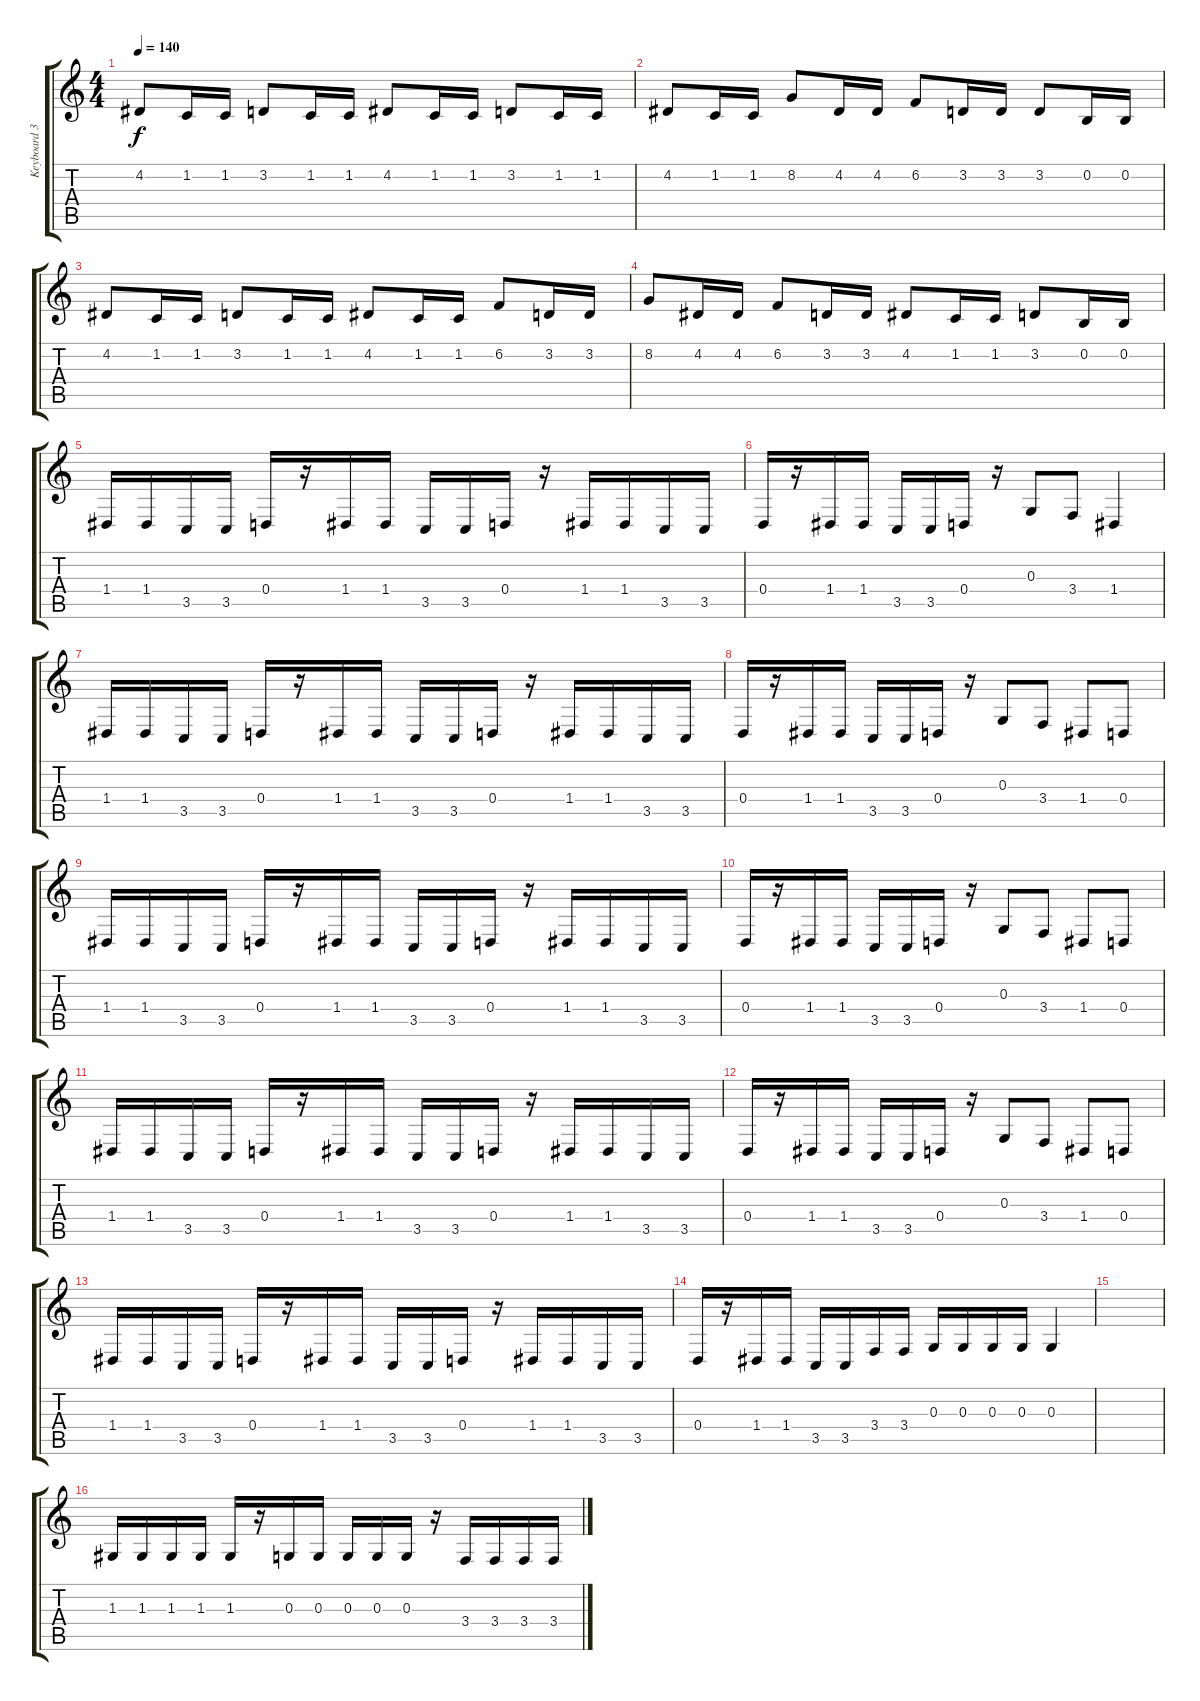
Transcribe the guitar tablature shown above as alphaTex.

\track ("Keyboard 3" "Keyboard 3") {instrument harpsichord}
\staff {score tabs}
\tuning (E4 B3 G3 D3 A2 E2) {hide}
\ts (4 4)
\tempo 140
\clef g2
\ks c
4.2.8{dy f} 1.2.16 1.2.16 3.2.8 1.2.16 1.2.16 4.2.8 1.2.16 1.2.16 3.2.8 1.2.16 1.2.16 |
4.2.8 1.2.16 1.2.16 8.2.8 4.2.16 4.2.16 6.2.8 3.2.16 3.2.16 3.2.8 0.2.16 0.2.16 |
4.2.8 1.2.16 1.2.16 3.2.8 1.2.16 1.2.16 4.2.8 1.2.16 1.2.16 6.2.8 3.2.16 3.2.16 |
8.2.8 4.2.16 4.2.16 6.2.8 3.2.16 3.2.16 4.2.8 1.2.16 1.2.16 3.2.8 0.2.16 0.2.16 |
1.4.16 1.4.16 3.5.16 3.5.16 0.4.16 r.16 1.4.16 1.4.16 3.5.16 3.5.16 0.4.16 r.16 1.4.16 1.4.16 3.5.16 3.5.16 |
0.4.16 r.16 1.4.16 1.4.16 3.5.16 3.5.16 0.4.16 r.16 0.3.8 3.4.8 1.4.4 |
1.4.16 1.4.16 3.5.16 3.5.16 0.4.16 r.16 1.4.16 1.4.16 3.5.16 3.5.16 0.4.16 r.16 1.4.16 1.4.16 3.5.16 3.5.16 |
0.4.16 r.16 1.4.16 1.4.16 3.5.16 3.5.16 0.4.16 r.16 0.3.8 3.4.8 1.4.8 0.4.8 |
1.4.16 1.4.16 3.5.16 3.5.16 0.4.16 r.16 1.4.16 1.4.16 3.5.16 3.5.16 0.4.16 r.16 1.4.16 1.4.16 3.5.16 3.5.16 |
0.4.16 r.16 1.4.16 1.4.16 3.5.16 3.5.16 0.4.16 r.16 0.3.8 3.4.8 1.4.8 0.4.8 |
1.4.16 1.4.16 3.5.16 3.5.16 0.4.16 r.16 1.4.16 1.4.16 3.5.16 3.5.16 0.4.16 r.16 1.4.16 1.4.16 3.5.16 3.5.16 |
0.4.16 r.16 1.4.16 1.4.16 3.5.16 3.5.16 0.4.16 r.16 0.3.8 3.4.8 1.4.8 0.4.8 |
1.4.16 1.4.16 3.5.16 3.5.16 0.4.16 r.16 1.4.16 1.4.16 3.5.16 3.5.16 0.4.16 r.16 1.4.16 1.4.16 3.5.16 3.5.16 |
0.4.16 r.16 1.4.16 1.4.16 3.5.16 3.5.16 3.4.16 3.4.16 0.3.16 0.3.16 0.3.16 0.3.16 0.3.4 |
|
1.3.16 1.3.16 1.3.16 1.3.16 1.3.16 r.16 0.3.16 0.3.16 0.3.16 0.3.16 0.3.16 r.16 3.4.16 3.4.16 3.4.16 3.4.16
